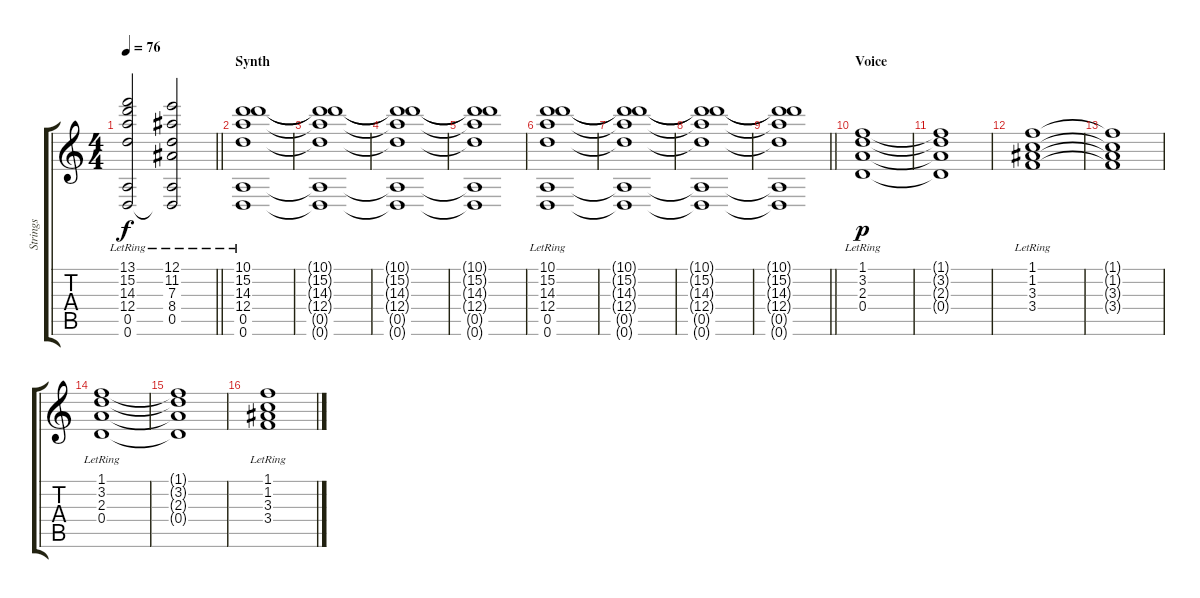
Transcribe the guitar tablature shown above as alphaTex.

\track ("Strings" "Strings") {instrument pad2warm}
\staff {score tabs}
\tuning (E5 B4 G4 D4 A3 D3) {hide}
\ts (4 4)
\tempo 76
\clef g2
\barLineRight lightlight
\ks c
(13.1{lr} 15.2{t} 14.3{t} 12.4{lr} 0.5{lr} 0.6{t}).2{dy f} (12.1{lr} 11.2{lr} 7.3{lr} 8.4{lr} 0.5{lr} 0.6{t}).2 |
\section ("" "Synth")
(10.1{lr} 15.2{lr} 14.3{lr} 12.4{lr} 0.5{lr} 0.6{lr}).1 |
(10.1{t} 15.2{t} 14.3{t} 12.4{t} 0.5{t} 0.6{t}).1 |
(10.1{t} 15.2{t} 14.3{t} 12.4{t} 0.5{t} 0.6{t}).1 |
(10.1{t} 15.2{t} 14.3{t} 12.4{t} 0.5{t} 0.6{t}).1 |
(10.1{lr} 15.2{lr} 14.3{lr} 12.4{lr} 0.5{lr} 0.6{lr}).1 |
(10.1{t} 15.2{t} 14.3{t} 12.4{t} 0.5{t} 0.6{t}).1 |
(10.1{t} 15.2{t} 14.3{t} 12.4{t} 0.5{t} 0.6{t}).1 |
\barLineRight lightlight
(10.1{t} 15.2{t} 14.3{t} 12.4{t} 0.5{t} 0.6{t}).1 |
\section ("" "Voice")
(1.1{lr} 3.2{lr} 2.3{lr} 0.4{lr}).1{dy p} |
(1.1{t} 3.2{t} 2.3{t} 0.4{t}).1 |
(1.1{lr} 1.2{lr} 3.3{lr} 3.4{lr}).1 |
(1.1{t} 1.2{t} 3.3{t} 3.4{t}).1 |
(1.1{lr} 3.2{lr} 2.3{lr} 0.4{lr}).1 |
(1.1{t} 3.2{t} 2.3{t} 0.4{t}).1 |
(1.1{lr} 1.2{lr} 3.3{lr} 3.4{lr}).1
